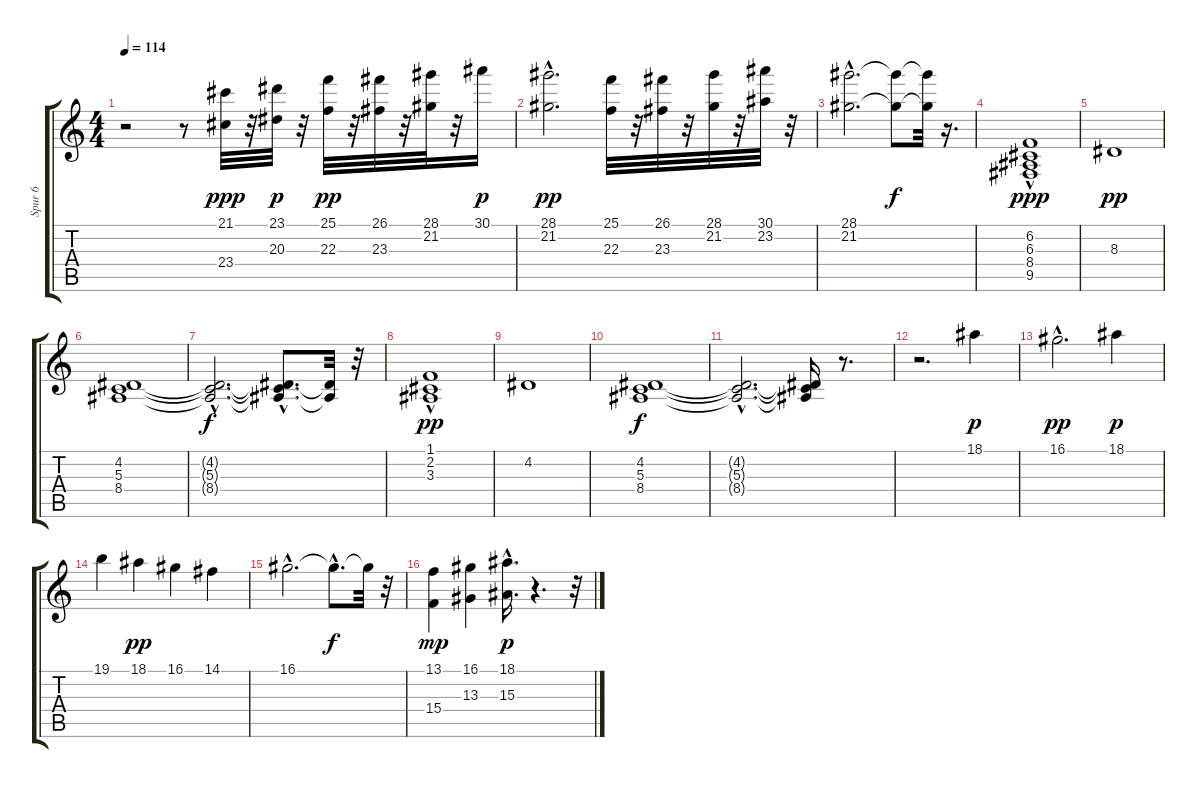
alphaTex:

\track ("Spur 6" "Spur 6") {instrument stringensemble1}
\staff {score tabs}
\tuning (E4 B3 G3 D3 A2 E2) {hide}
\ts (4 4)
\tempo 114
\clef g2
\ks c
r.2{dy ppp} r.8 (21.1 23.4).32 r.32 (23.1 20.3).32{dy p} r.32 (25.1 22.3).32{dy pp} r.32 (26.1 23.3).32 r.32 (28.1 21.2).32 r.32 30.1.16{dy p} |
(28.1{hac} 21.2).2{d dy pp} (25.1 22.3).32 r.32 (26.1 23.3).32 r.32 (28.1 21.2).32 r.32 (30.1 23.2).32 r.32 |
(28.1{hac} 21.2{hac}).2{d} (28.1{t} 21.2{t}).8{dy f} (28.1{t} 21.2{t}).32 r.16{d} |
(6.2{hac} 6.3 8.4 9.5).1{dy ppp} |
8.3.1{dy pp} |
(4.2 5.3 8.4).1 |
(4.2{hac t} 5.3{hac t} 8.4{hac t}).2{d dy f} (4.2{hac t} 5.3{hac t} 8.4{hac t}).8{d} (4.2{t} 8.4{t}).32 r.32 |
(1.1{hac} 2.2 3.3).1{dy pp} |
4.2.1 |
(4.2 5.3 8.4).1{dy f} |
(4.2{hac t} 5.3{hac t} 8.4{hac t}).2{d} (4.2{t} 5.3{t} 8.4{t}).16 r.8{d} |
r.2{d} 18.1.4{dy p} |
16.1{hac}.2{d dy pp} 18.1.4{dy p} |
19.1.4 18.1.4{dy pp} 16.1.4 14.1.4 |
16.1{hac}.2{d} 16.1{hac t}.8{d dy f} 16.1{t}.32 r.32 |
(13.1 15.4).4{dy mp} (16.1 13.3).4 (18.1 15.3{hac}).16{d dy p} r.4{d} r.32
